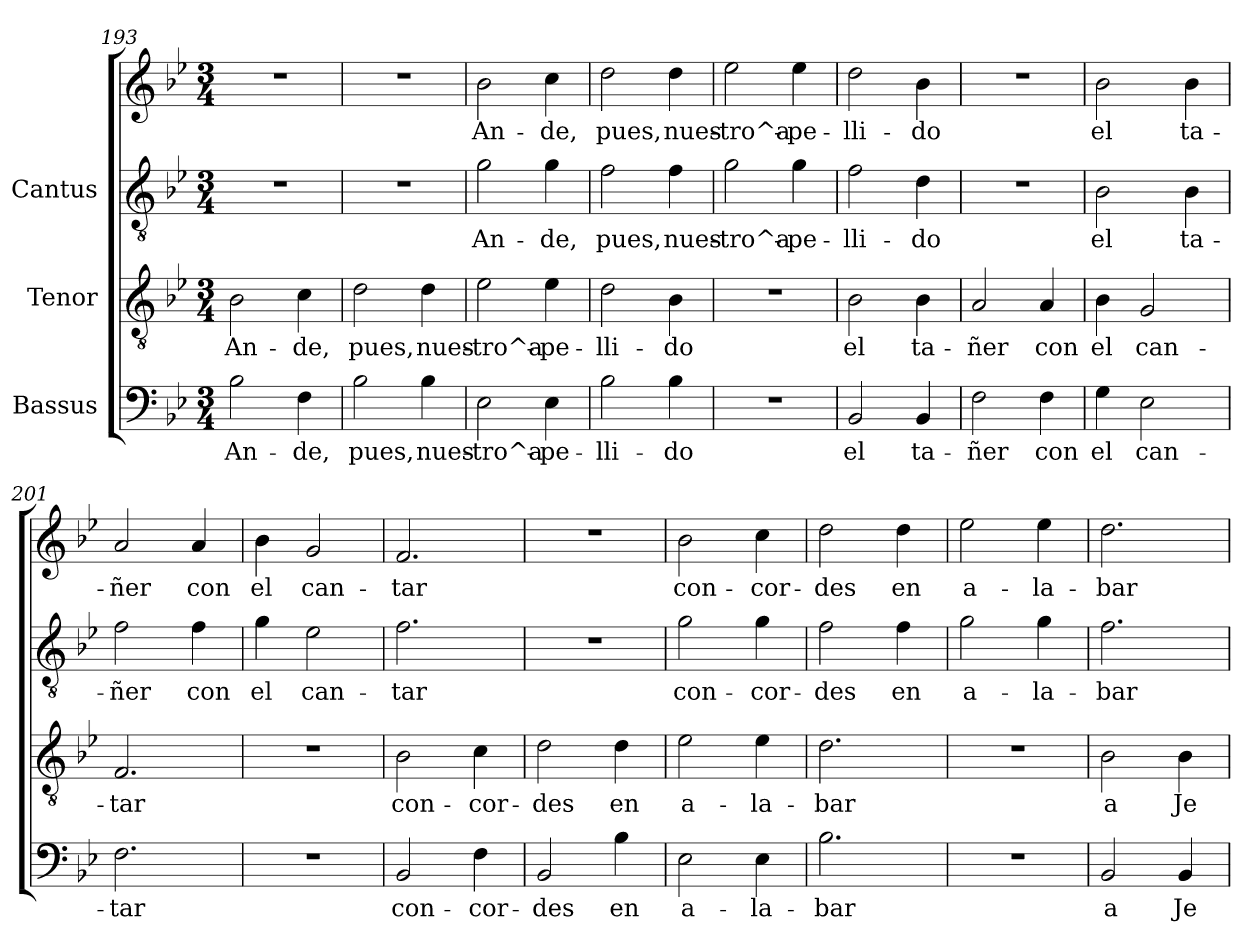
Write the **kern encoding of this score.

**kern	**text	**kern	**text	**kern	**text	**kern	**text
*part3	*part3	*part2	*part2	*part1	*part1	*part1	*part1
*staff4	*staff4	*staff3	*staff3	*staff2	*staff2	*staff1	*staff1
*I"Bassus	*	*I"Tenor	*	*I"Cantus	*	*	*
*clefF4	*	*clefGv2	*	*clefGv2	*	*clefG2	*
*k[b-e-]	*	*k[b-e-]	*	*k[b-e-]	*	*k[b-e-]	*
*B-:	*	*B-:	*	*B-:	*	*B-:	*
*M3/4	*	*M3/4	*	*M3/4	*	*M3/4	*
=193	=193	=193	=193	=193	=193	=193	=193
!	!LO:LY:b:cj	!	!LO:LY:b:cj	!	!	!	!
2B-\	An-	2B-\	An-	2.r	.	2.r	.
!	!LO:LY:b:cj	!	!LO:LY:b:cj	!	!	!	!
4F\	-de,	4c\	-de,	.	.	.	.
=194	=194	=194	=194	=194	=194	=194	=194
!	!LO:LY:b:cj	!	!LO:LY:b:cj	!	!	!	!
2B-\	pues,	2d\	pues,	2.r	.	2.r	.
!	!LO:LY:b:cj	!	!LO:LY:b:cj	!	!	!	!
4B-\	nues-	4d\	nues-	.	.	.	.
=195	=195	=195	=195	=195	=195	=195	=195
!	!LO:LY:b:cj	!	!LO:LY:b:cj	!	!LO:LY:b:cj	!	!LO:LY:b:cj
2E-\	-tro^a-	2e-\	-tro^a-	2g\	An-	2b-\	An-
!	!LO:LY:b:cj	!	!LO:LY:b:cj	!	!LO:LY:b:cj	!	!LO:LY:b:cj
4E-\	-pe-	4e-\	-pe-	4g\	-de,	4cc\	-de,
!!LO:LB:g=z
=196	=196	=196	=196	=196	=196	=196	=196
!	!LO:LY:b:cj	!	!LO:LY:b:cj	!	!LO:LY:b:cj	!	!LO:LY:b:cj
2B-\	-lli-	2d\	-lli-	2f\	-pues,	2dd\	pues,
!	!LO:LY:b:cj	!	!LO:LY:b:cj	!	!LO:LY:b:cj	!	!LO:LY:b:cj
4B-\	-do	4B-\	-do	4f\	nues-	4dd\	nues-
=197	=197	=197	=197	=197	=197	=197	=197
!	!	!	!	!	!LO:LY:b:cj	!	!LO:LY:b:cj
2.r	.	2.r	.	2g\	-tro^a-	2ee-\	-tro^a-
!	!	!	!	!	!LO:LY:b:cj	!	!LO:LY:b:cj
.	.	.	.	4g\	-pe-	4ee-\	-pe-
=198	=198	=198	=198	=198	=198	=198	=198
!	!LO:LY:b:cj	!	!LO:LY:b:cj	!	!LO:LY:b:cj	!	!LO:LY:b:cj
2BB-/	el	2B-\	el	2f\	lli-	2dd\	-lli-
!	!LO:LY:b:cj	!	!LO:LY:b:cj	!	!LO:LY:b:cj	!	!LO:LY:b:cj
4BB-/	ta-	4B-\	ta-	4d\	-do	4b-\	-do
=199	=199	=199	=199	=199	=199	=199	=199
!	!LO:LY:b:cj	!	!LO:LY:b:cj	!	!	!	!
2F\	-ñer	2A/	-ñer	2.r	.	2.r	.
!	!LO:LY:b:cj	!	!LO:LY:b:cj	!	!	!	!
4F\	con	4A/	con	.	.	.	.
=200	=200	=200	=200	=200	=200	=200	=200
!	!LO:LY:b:cj	!	!LO:LY:b:cj	!	!LO:LY:b:cj	!	!LO:LY:b:cj
4G\	el	4B-\	el	2B-\	-el	2b-\	el
!	!LO:LY:b:cj	!	!LO:LY:b:cj	!	!	!	!
2E-\	can-	2G/	can-	.	.	.	.
!	!	!	!	!	!LO:LY:b:cj	!	!LO:LY:b:cj
.	.	.	.	4B-\	ta-	4b-\	ta-
=201	=201	=201	=201	=201	=201	=201	=201
!	!LO:LY:b:cj	!	!LO:LY:b:cj	!	!LO:LY:b:cj	!	!LO:LY:b:cj
2.F\	-tar	2.F/	-tar	2f\	ñer	2a/	-ñer
!	!	!	!	!	!LO:LY:b:cj	!	!LO:LY:b:cj
.	.	.	.	4f\	con	4a/	con
=202	=202	=202	=202	=202	=202	=202	=202
!	!	!	!	!	!LO:LY:b:cj	!	!LO:LY:b:cj
2.r	.	2.r	.	4g\	-el	4b-\	el
!	!	!	!	!	!LO:LY:b:cj	!	!LO:LY:b:cj
.	.	.	.	2e-\	can-	2g/	can-
=203	=203	=203	=203	=203	=203	=203	=203
!	!LO:LY:b:cj	!	!LO:LY:b:cj	!	!LO:LY:b:cj	!	!LO:LY:b:cj
2BB-/	con-	2B-\	con-	2.f\	tar	2.f/	-tar
!	!LO:LY:b:cj	!	!LO:LY:b:cj	!	!	!	!
4F\	-cor-	4c\	-cor-	.	.	.	.
!!LO:LB:g=z
=204	=204	=204	=204	=204	=204	=204	=204
!	!LO:LY:b:cj	!	!LO:LY:b:cj	!	!	!	!
2BB-/	-des	2d\	-des	2.r	.	2.r	.
!	!LO:LY:b:cj	!	!LO:LY:b:cj	!	!	!	!
4B-\	en	4d\	en	.	.	.	.
=205	=205	=205	=205	=205	=205	=205	=205
!	!LO:LY:b:cj	!	!LO:LY:b:cj	!	!LO:LY:b:cj	!	!LO:LY:b:cj
2E-\	a-	2e-\	a-	2g\	-con-	2b-\	con-
!	!LO:LY:b:cj	!	!LO:LY:b:cj	!	!LO:LY:b:cj	!	!LO:LY:b:cj
4E-\	-la-	4e-\	-la-	4g\	-cor-	4cc\	-cor-
=206	=206	=206	=206	=206	=206	=206	=206
!	!LO:LY:b:cj	!	!LO:LY:b:cj	!	!LO:LY:b:cj	!	!LO:LY:b:cj
2.B-\	-bar	2.d\	-bar	2f\	des	2dd\	-des
!	!	!	!	!	!LO:LY:b:cj	!	!LO:LY:b:cj
.	.	.	.	4f\	en	4dd\	en
=207	=207	=207	=207	=207	=207	=207	=207
!	!	!	!	!	!LO:LY:b:cj	!	!LO:LY:b:cj
2.r	.	2.r	.	2g\	-a-	2ee-\	a-
!	!	!	!	!	!LO:LY:b:cj	!	!LO:LY:b:cj
.	.	.	.	4g\	-la-	4ee-\	-la-
=208	=208	=208	=208	=208	=208	=208	=208
!	!LO:LY:b:cj	!	!LO:LY:b:cj	!	!LO:LY:b:cj	!	!LO:LY:b:cj
2BB-/	a	2B-\	a	2.f\	bar	2.dd\	-bar
!	!LO:LY:b:cj	!	!LO:LY:b:cj	!	!	!	!
4BB-/	Je-	4B-\	Je-	.	.	.	.
=	=	=	=	=	=	=	=
*-	*-	*-	*-	*-	*-	*-	*-
